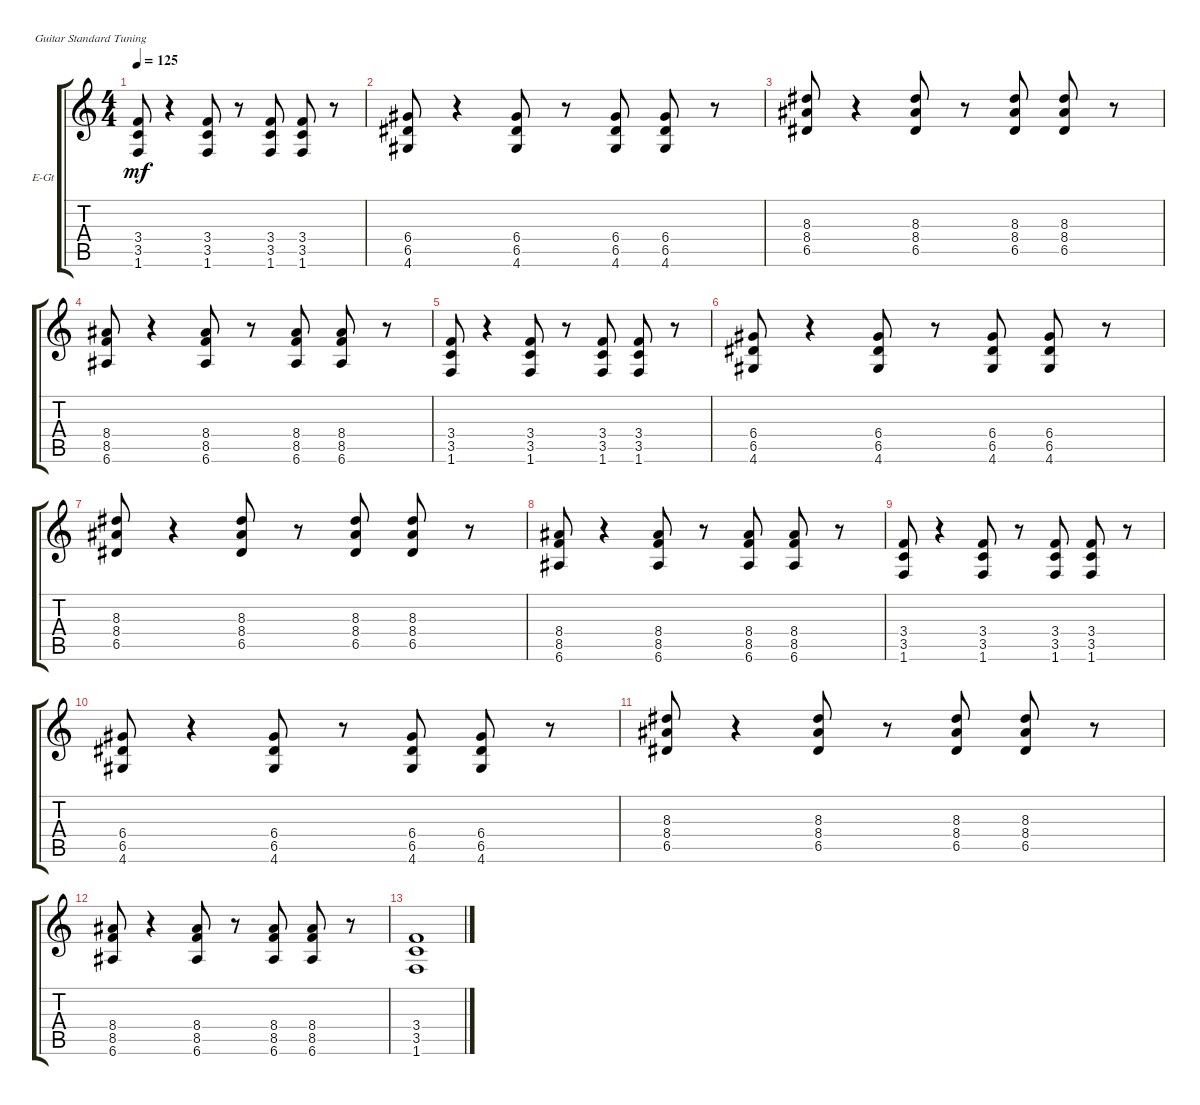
\defaultSystemsLayout 4
\bracketExtendMode groupsimilarinstruments
\firstSystemTrackNameOrientation horizontal
\otherSystemsTrackNameOrientation horizontal
\track ("Electric Guitar" "E-Gt") {instrument electricguitarclean}
\staff {score tabs}
\tuning (E4 B3 G3 D3 A2 E2)
\ts (4 4)
\tempo 125
\clef g2
\scale
0.333333
\ks c
(1.6 3.5 3.4).8{dy mf} r.4 (1.6 3.5 3.4).8 r.8 (1.6 3.5 3.4).8 (1.6 3.5 3.4).8 r.8 |
\scale
0.333333 (4.6 6.5 6.4).8 r.4 (4.6 6.4 6.5).8 r.8 (4.6 6.5 6.4).8 (4.6 6.5 6.4).8 r.8 |
\scale
0.333333 (6.5 8.4 8.3).8 r.4 (6.5 8.3 8.4).8 r.8 (6.5 8.4 8.3).8 (6.5 8.4 8.3).8 r.8 |
\scale
0.333333 (6.6 8.5 8.4).8 r.4 (6.6 8.4 8.5).8 r.8 (6.6 8.5 8.4).8 (6.6 8.5 8.4).8 r.8 |
\scale
0.333333 (1.6 3.5 3.4).8 r.4 (1.6 3.5 3.4).8 r.8 (1.6 3.5 3.4).8 (1.6 3.5 3.4).8 r.8 |
\scale
0.333333 (4.6 6.5 6.4).8 r.4 (4.6 6.4 6.5).8 r.8 (4.6 6.5 6.4).8 (4.6 6.5 6.4).8 r.8 |
\scale
0.333333 (6.5 8.4 8.3).8 r.4 (6.5 8.3 8.4).8 r.8 (6.5 8.4 8.3).8 (6.5 8.4 8.3).8 r.8 |
\scale
0.333333 (6.6 8.5 8.4).8 r.4 (6.6 8.4 8.5).8 r.8 (6.6 8.5 8.4).8 (6.6 8.5 8.4).8 r.8 |
\scale
0.333333 (1.6 3.5 3.4).8 r.4 (1.6 3.5 3.4).8 r.8 (1.6 3.5 3.4).8 (1.6 3.5 3.4).8 r.8 |
\scale
0.333333 (4.6 6.5 6.4).8 r.4 (4.6 6.4 6.5).8 r.8 (4.6 6.5 6.4).8 (4.6 6.5 6.4).8 r.8 |
\scale
0.333333 (6.5 8.4 8.3).8 r.4 (6.5 8.3 8.4).8 r.8 (6.5 8.4 8.3).8 (6.5 8.4 8.3).8 r.8 |
\scale
0.333333 (6.6 8.5 8.4).8 r.4 (6.6 8.4 8.5).8 r.8 (6.6 8.5 8.4).8 (6.6 8.5 8.4).8 r.8 |
\scale
0.333333 (1.6 3.5 3.4).1 |
\scale
0.333333 |
\scale
0.333333 |
\scale
0.333333
